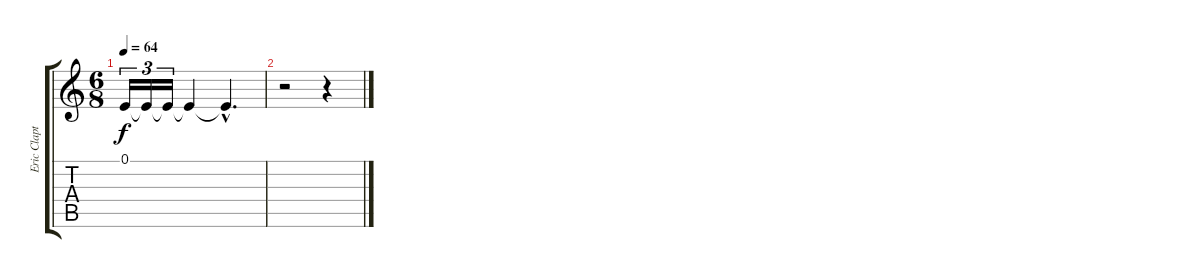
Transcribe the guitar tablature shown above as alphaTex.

\track ("Eric Clapton Voice" "Eric Clapt") {instrument sopranosax}
\staff {score tabs}
\tuning (E4 B3 G3 D3 A2 E2) {hide}
\ts (6 8)
\tempo 64
\clef g2
\ks c
0.1.16{tu (3 2) dy f} 0.1{t}.16{tu (3 2)} 0.1{t}.16{tu (3 2)} 0.1{t}.4 0.1{hac t}.4{d} |
r.2 r.4
